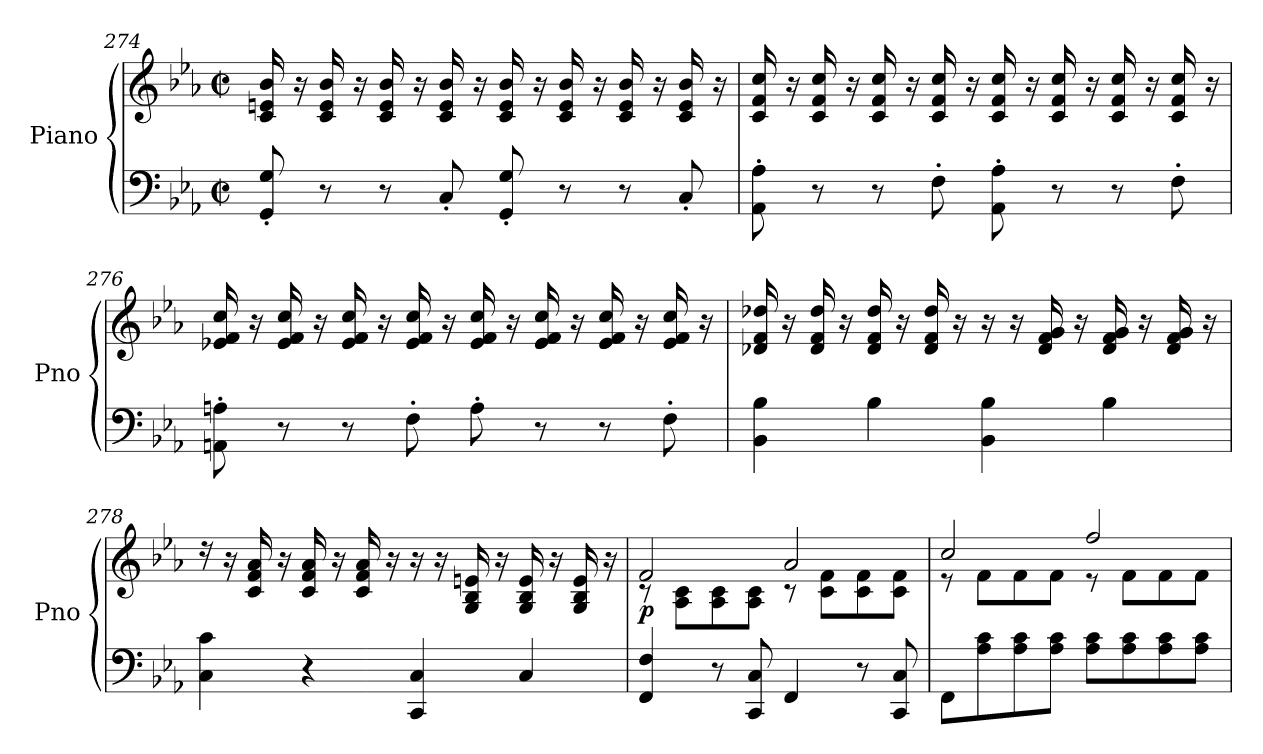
**kern	**kern	**dynam
*part1	*part1	*part1
*staff2	*staff1	*staff1/2
*I"Piano	*	*
*I'Pno	*	*
!!LO:LB:g=z
*clefF4	*clefG2	*
*k[b-e-a-]	*k[b-e-a-]	*
*M2/2	*M2/2	*
*met(c|)	*met(c|)	*
=274	=274	=274
8GG/' 8G/'	16c/ 16en/ 16b-/	.
.	16r	.
8r	16c/ 16e/ 16b-/	.
.	16r	.
8r	16c/ 16e/ 16b-/	.
.	16r	.
8C'/	16c/ 16e/ 16b-/	.
.	16r	.
8GG/' 8G/'	16c/ 16e/ 16b-/	.
.	16r	.
8r	16c/ 16e/ 16b-/	.
.	16r	.
8r	16c/ 16e/ 16b-/	.
.	16r	.
8C'/	16c/ 16e/ 16b-/	.
.	16r	.
=275	=275	=275
8AA-\' 8A-\'	16c/ 16f/ 16cc/	.
.	16r	.
8r	16c/ 16f/ 16cc/	.
.	16r	.
8r	16c/ 16f/ 16cc/	.
.	16r	.
8F'\	16c/ 16f/ 16cc/	.
.	16r	.
8AA-\' 8A-\'	16c/ 16f/ 16cc/	.
.	16r	.
8r	16c/ 16f/ 16cc/	.
.	16r	.
8r	16c/ 16f/ 16cc/	.
.	16r	.
8F'\	16c/ 16f/ 16cc/	.
.	16r	.
!!LO:LB:g=z
=276	=276	=276
8AAn\' 8An\'	16e-X/ 16f/ 16cc/	.
.	16r	.
8r	16e-/ 16f/ 16cc/	.
.	16r	.
8r	16e-/ 16f/ 16cc/	.
.	16r	.
8F'\	16e-/ 16f/ 16cc/	.
.	16r	.
8A'\	16e-/ 16f/ 16cc/	.
.	16r	.
8r	16e-/ 16f/ 16cc/	.
.	16r	.
8r	16e-/ 16f/ 16cc/	.
.	16r	.
8F'\	16e-/ 16f/ 16cc/	.
.	16r	.
!!LO:LB:g=z
=277	=277	=277
4BB-\ 4B-\	16d-X/ 16f/ 16dd-X/	.
.	16r	.
.	16d-/ 16f/ 16dd-/	.
.	16r	.
4B-\	16d-/ 16f/ 16dd-/	.
.	16r	.
.	16d-/ 16f/ 16dd-/	.
.	16r	.
4BB-\ 4B-\	16r	.
.	16r	.
.	16d-/ 16f/ 16g/	.
.	16r	.
4B-\	16d-/ 16f/ 16g/	.
.	16r	.
.	16d-/ 16f/ 16g/	.
.	16r	.
=278	=278	=278
4C\ 4c\	16rdd	.
.	16r	.
.	16c/ 16f/ 16a-/	.
.	16r	.
4r	16c/ 16f/ 16a-/	.
.	16r	.
.	16c/ 16f/ 16a-/	.
.	16r	.
4CC/ 4C/	16r	.
.	16r	.
.	16G/ 16B-/ 16en/	.
.	16r	.
4C/	16G/ 16B-/ 16e/	.
.	16r	.
.	16G/ 16B-/ 16e/	.
.	16r	.
!!LO:LB:g=z
=279	=279	=279
*	*^	*
!	!	!	!LO:DY:b
4FF/ 4F/	2f/	8rc	p
.	.	8A-\ 8c\L	.
8r	.	8A-\ 8c\	.
8CC/ 8C/	.	8A-\ 8c\J	.
4FF/	2a-/	8rc	.
.	.	8c\ 8f\L	.
8r	.	8c\ 8f\	.
8CC/ 8C/	.	8c\ 8f\J	.
=280	=280	=280	=280
8FF\L	2cc/	8re	.
8A-\ 8c\	.	8f\L	.
8A-\ 8c\	.	8f\	.
8A-\ 8c\J	.	8f\J	.
8A-\ 8c\L	2ff/	8re	.
8A-\ 8c\	.	8f\L	.
8A-\ 8c\	.	8f\	.
8A-\ 8c\J	.	8f\J	.
*	*v	*v	*
=	=	=
*-	*-	*-
